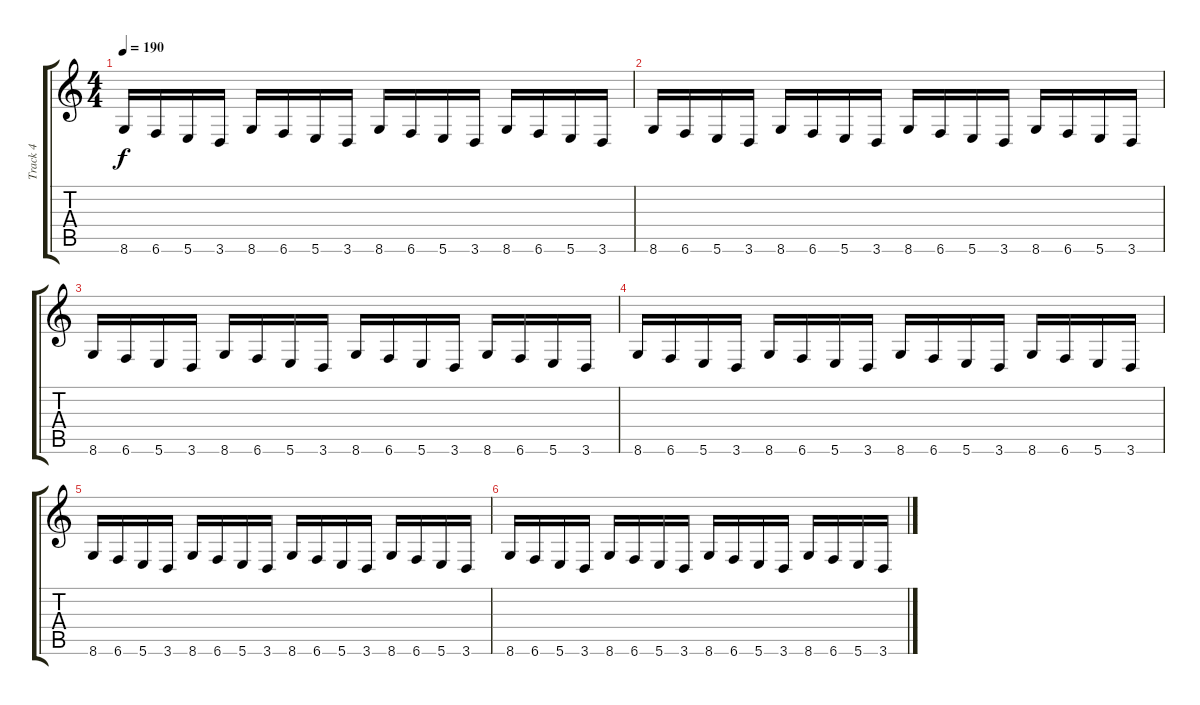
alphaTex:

\track ("Track 4" "Track 4") {instrument distortionguitar}
\staff {score tabs}
\tuning (Db4 Ab3 E3 B2 Gb2 B1) {hide}
\ts (4 4)
\tempo 190
\clef g2
\ks c
8.6.16{dy f} 6.6.16 5.6.16 3.6.16 8.6.16 6.6.16 5.6.16 3.6.16 8.6.16 6.6.16 5.6.16 3.6.16 8.6.16 6.6.16 5.6.16 3.6.16 |
8.6.16 6.6.16 5.6.16 3.6.16 8.6.16 6.6.16 5.6.16 3.6.16 8.6.16 6.6.16 5.6.16 3.6.16 8.6.16 6.6.16 5.6.16 3.6.16 |
8.6.16 6.6.16 5.6.16 3.6.16 8.6.16 6.6.16 5.6.16 3.6.16 8.6.16 6.6.16 5.6.16 3.6.16 8.6.16 6.6.16 5.6.16 3.6.16 |
8.6.16 6.6.16 5.6.16 3.6.16 8.6.16 6.6.16 5.6.16 3.6.16 8.6.16 6.6.16 5.6.16 3.6.16 8.6.16 6.6.16 5.6.16 3.6.16 |
8.6.16 6.6.16 5.6.16 3.6.16 8.6.16 6.6.16 5.6.16 3.6.16 8.6.16 6.6.16 5.6.16 3.6.16 8.6.16 6.6.16 5.6.16 3.6.16 |
8.6.16 6.6.16 5.6.16 3.6.16 8.6.16 6.6.16 5.6.16 3.6.16 8.6.16 6.6.16 5.6.16 3.6.16 8.6.16 6.6.16 5.6.16 3.6.16
